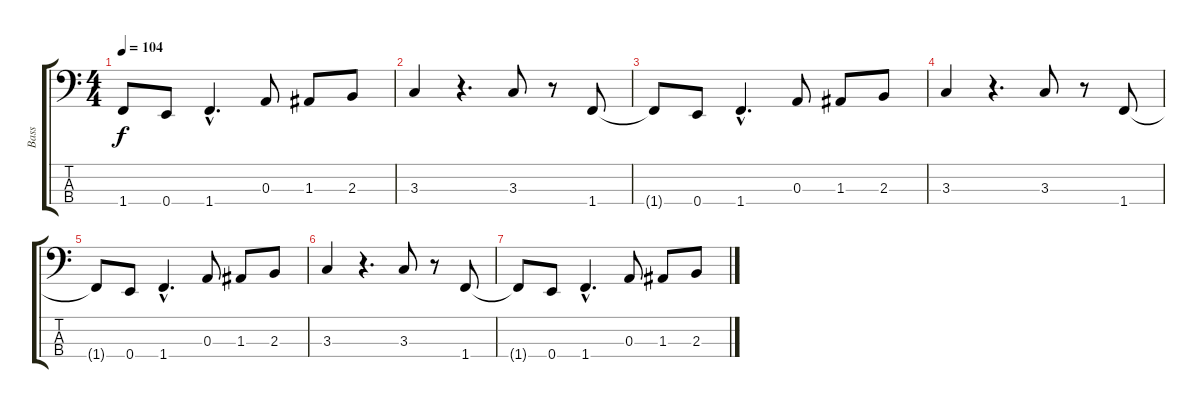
\track ("Bass" "Bass") {instrument acousticbass}
\staff {score tabs}
\tuning (G2 D2 A1 E1) {hide}
\ts (4 4)
\tempo 104
\clef f4
\ks c
1.4{t}.8{dy f} 0.4.8{volume 7} 1.4{hac}.4{d volume 7} 0.3.8{volume 7} 1.3.8{volume 7} 2.3.8{volume 7} |
3.3.4{volume 6} r.4{d} 3.3.8{volume 6} r.8 1.4.8{volume 6} |
1.4{t}.8 0.4.8{volume 5} 1.4{hac}.4{d volume 5} 0.3.8{volume 5} 1.3.8{volume 5} 2.3.8{volume 4} |
3.3.4{volume 4} r.4{d} 3.3.8{volume 4} r.8 1.4.8{volume 3} |
1.4{t}.8 0.4.8{volume 3} 1.4{hac}.4{d volume 3} 0.3.8{volume 3} 1.3.8{volume 2} 2.3.8{volume 2} |
3.3.4{volume 2} r.4{d} 3.3.8{volume 2} r.8 1.4.8{volume 1} |
1.4{t}.8 0.4.8{volume 1} 1.4{hac}.4{d volume 1} 0.3.8{volume 0} 1.3.8{volume 0} 2.3.8{volume 0}
